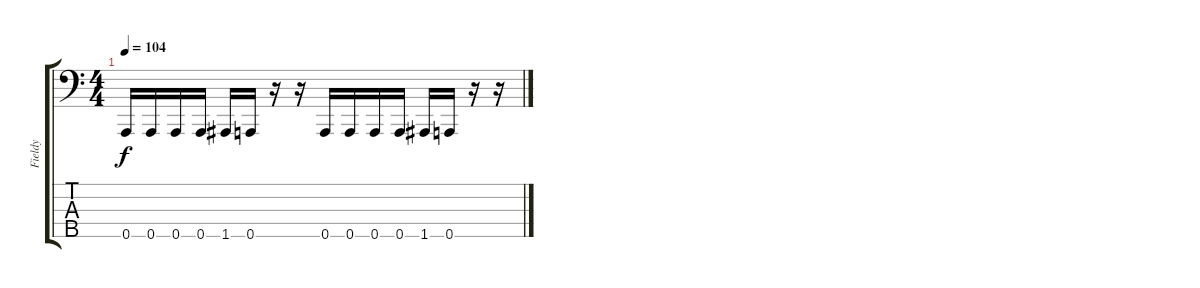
\track ("Fieldy" "Fieldy") {instrument slapbass1}
\staff {score tabs}
\tuning (F2 C2 G1 D1 A0) {hide}
\ts (4 4)
\tempo 104
\clef f4
\ks c
0.5.16{dy f} 0.5.16 0.5.16 0.5.16 1.5.16 0.5.16 r.16 r.16 0.5.16 0.5.16 0.5.16 0.5.16 1.5.16 0.5.16 r.16 r.16
